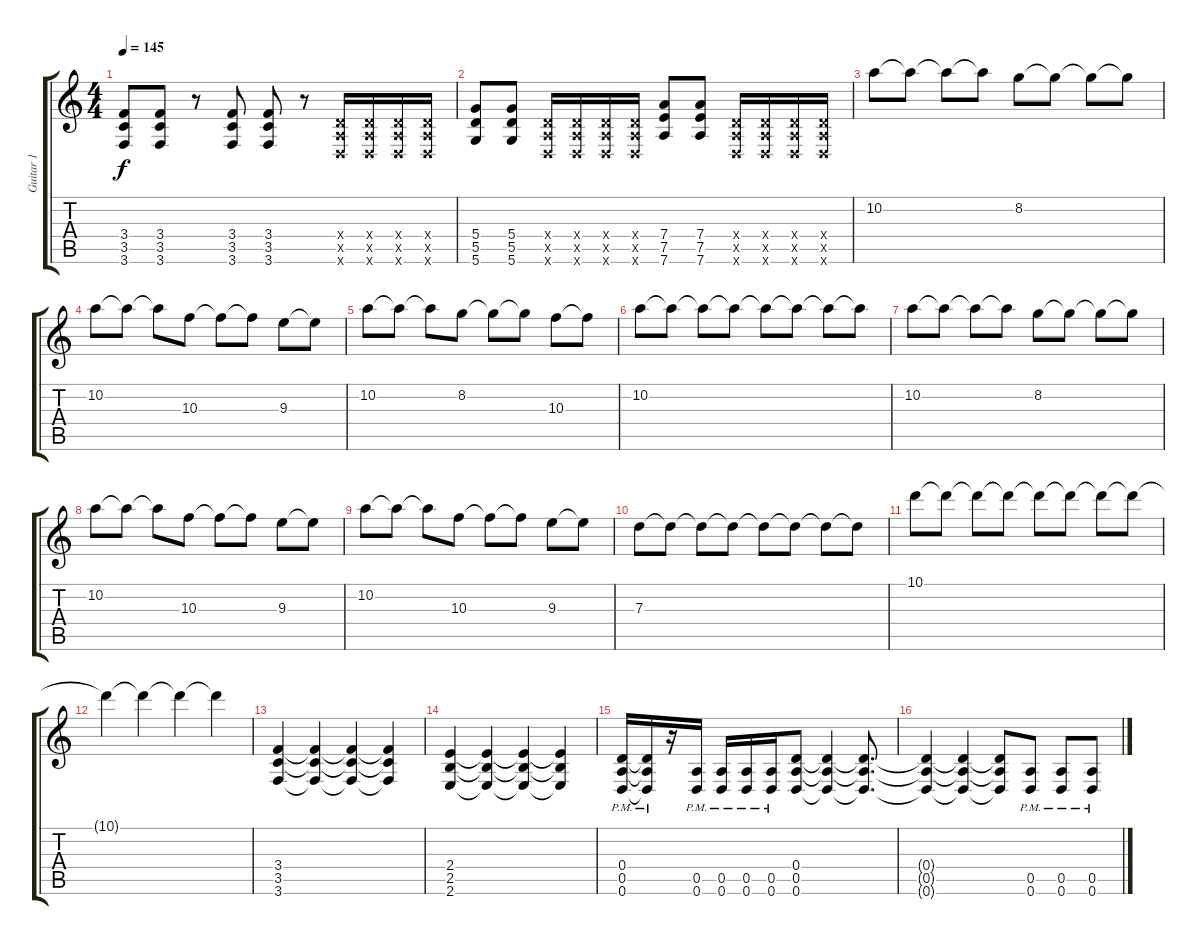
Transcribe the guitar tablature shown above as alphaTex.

\track ("Guitar 1" "Guitar 1") {instrument distortionguitar}
\staff {score tabs}
\tuning (E4 B3 G3 D3 A2 D2) {hide}
\ts (4 4)
\tempo 145
\clef g2
\ks c
(3.4 3.5 3.6).8{dy f} (3.4 3.5 3.6).8 r.8 (3.4 3.5 3.6).8 (3.4 3.5 3.6).8 r.8 (0.4{x} 0.5{x} 0.6{x}).16 (0.4{x} 0.5{x} 0.6{x}).16 (0.4{x} 0.5{x} 0.6{x}).16 (0.4{x} 0.5{x} 0.6{x}).16 |
(5.4 5.5 5.6).8 (5.4 5.5 5.6).8 (0.4{x} 0.5{x} 0.6{x}).16 (0.4{x} 0.5{x} 0.6{x}).16 (0.4{x} 0.5{x} 0.6{x}).16 (0.4{x} 0.5{x} 0.6{x}).16 (7.4 7.5 7.6).8 (7.4 7.5 7.6).8 (0.4{x} 0.5{x} 0.6{x}).16 (0.4{x} 0.5{x} 0.6{x}).16 (0.4{x} 0.5{x} 0.6{x}).16 (0.4{x} 0.5{x} 0.6{x}).16 |
10.2.8 10.2{t}.8 10.2{t}.8 10.2{t}.8 8.2.8 8.2{t}.8 8.2{t}.8 8.2{t}.8 |
10.2.8 10.2{t}.8 10.2{t}.8 10.3.8 10.3{t}.8 10.3{t}.8 9.3.8 9.3{t}.8 |
10.2.8 10.2{t}.8 10.2{t}.8 8.2.8 8.2{t}.8 8.2{t}.8 10.3.8 10.3{t}.8 |
10.2.8 10.2{t}.8 10.2{t}.8 10.2{t}.8 10.2{t}.8 10.2{t}.8 10.2{t}.8 10.2{t}.8 |
10.2.8 10.2{t}.8 10.2{t}.8 10.2{t}.8 8.2.8 8.2{t}.8 8.2{t}.8 8.2{t}.8 |
10.2.8 10.2{t}.8 10.2{t}.8 10.3.8 10.3{t}.8 10.3{t}.8 9.3.8 9.3{t}.8 |
10.2.8 10.2{t}.8 10.2{t}.8 10.3.8 10.3{t}.8 10.3{t}.8 9.3.8 9.3{t}.8 |
7.3.8 7.3{t}.8 7.3{t}.8 7.3{t}.8 7.3{t}.8 7.3{t}.8 7.3{t}.8 7.3{t}.8 |
10.1.8 10.1{t}.8 10.1{t}.8 10.1{t}.8 10.1{t}.8 10.1{t}.8 10.1{t}.8 10.1{t}.8 |
10.1{t}.4 10.1{t}.4 10.1{t}.4 10.1{t}.4 |
(3.4 3.5 3.6).4 (3.4{t} 3.5{t} 3.6{t}).4 (3.4{t} 3.5{t} 3.6{t}).4 (3.4{t} 3.5{t} 3.6{t}).4 |
(2.4 2.5 2.6).4 (2.4{t} 2.5{t} 2.6{t}).4 (2.4{t} 2.5{t} 2.6{t}).4 (2.4{t} 2.5{t} 2.6{t}).4 |
(0.4 0.5{pm} 0.6{pm}).16 (0.4{t} 0.5{pm t} 0.6{pm t}).16 r.16 (0.5{pm} 0.6{pm}).16 (0.5{pm} 0.6{pm}).16 (0.5{pm} 0.6{pm}).16 (0.5{pm} 0.6{pm}).16 (0.4 0.5 0.6).8 (0.4{t} 0.5{t} 0.6{t}).4 (0.4{t} 0.5{t} 0.6{t}).8{d} |
(0.4{t} 0.5{t} 0.6{t}).4 (0.4{t} 0.5{t} 0.6{t}).4 (0.4{t} 0.5{t} 0.6{t}).8 (0.5{pm} 0.6{pm}).8 (0.5{pm} 0.6{pm}).8 (0.5{pm} 0.6{pm}).8
